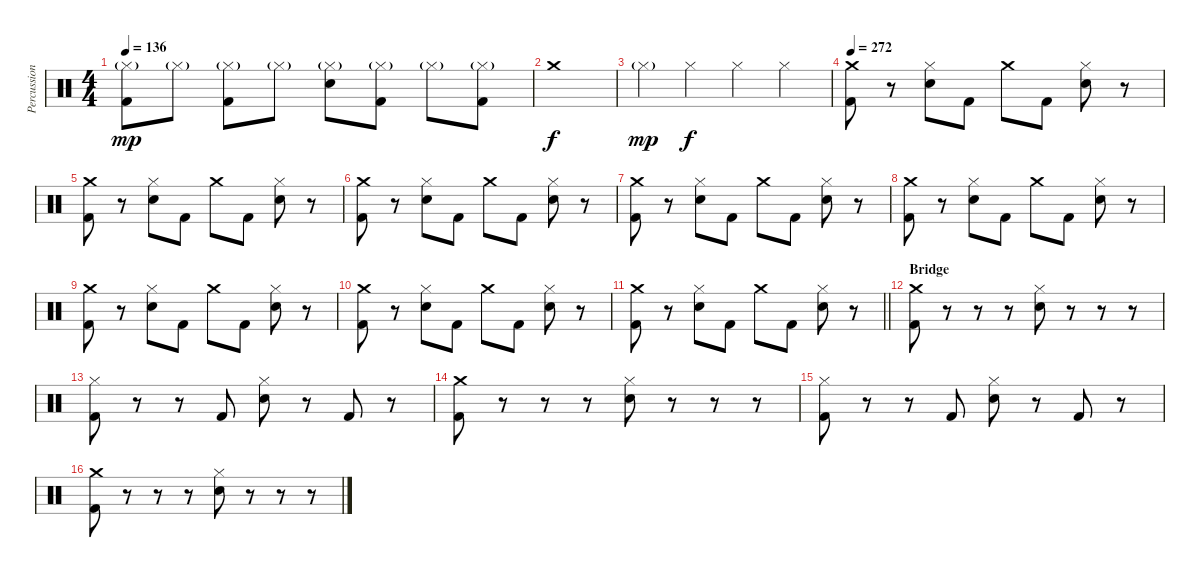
\track ("Percussion" "Percussion") {instrument percussion}
\staff {score}
\articulation defaults
\ts (4 4)
\tempo 136
\clef neutral
\ks c
("Hi-Hat (closed)"{g} "Kick (hit) 2").8{dy mp} "Hi-Hat (closed)"{g}.8 ("Hi-Hat (closed)"{g} "Kick (hit) 2").8 "Hi-Hat (closed)"{g}.8 ("Hi-Hat (closed)"{g} "Snare (hit) 2").8 ("Hi-Hat (closed)"{g} "Kick (hit) 2").8 "Hi-Hat (closed)"{g}.8 ("Hi-Hat (closed)"{g} "Kick (hit) 2").8 |
"Crash medium (hit)".1{dy f} |
"Hi-Hat (closed)"{g}.4{dy mp} "Hi-Hat (closed)".4{dy f} "Hi-Hat (closed)".4 "Hi-Hat (closed)".4 |
\tempo 272
("Crash medium (hit)" "Kick (hit) 2").8 r.8 ("Hi-Hat (closed)" "Electric Snare (hit)").8 "Kick (hit) 2".8 "Crash medium (hit)".8 "Kick (hit) 2".8 ("Hi-Hat (closed)" "Electric Snare (hit)").8 r.8 |
("Crash medium (hit)" "Kick (hit) 2").8 r.8 ("Hi-Hat (closed)" "Electric Snare (hit)").8 "Kick (hit) 2".8 "Crash medium (hit)".8 "Kick (hit) 2".8 ("Hi-Hat (closed)" "Electric Snare (hit)").8 r.8 |
("Crash medium (hit)" "Kick (hit) 2").8 r.8 ("Hi-Hat (closed)" "Electric Snare (hit)").8 "Kick (hit) 2".8 "Crash medium (hit)".8 "Kick (hit) 2".8 ("Hi-Hat (closed)" "Electric Snare (hit)").8 r.8 |
("Crash medium (hit)" "Kick (hit) 2").8 r.8 ("Hi-Hat (closed)" "Electric Snare (hit)").8 "Kick (hit) 2".8 "Crash medium (hit)".8 "Kick (hit) 2".8 ("Hi-Hat (closed)" "Electric Snare (hit)").8 r.8 |
("Crash medium (hit)" "Kick (hit) 2").8 r.8 ("Hi-Hat (closed)" "Electric Snare (hit)").8 "Kick (hit) 2".8 "Crash medium (hit)".8 "Kick (hit) 2".8 ("Hi-Hat (closed)" "Electric Snare (hit)").8 r.8 |
("Crash medium (hit)" "Kick (hit) 2").8 r.8 ("Hi-Hat (closed)" "Electric Snare (hit)").8 "Kick (hit) 2".8 "Crash medium (hit)".8 "Kick (hit) 2".8 ("Hi-Hat (closed)" "Electric Snare (hit)").8 r.8 |
("Crash medium (hit)" "Kick (hit) 2").8 r.8 ("Hi-Hat (closed)" "Electric Snare (hit)").8 "Kick (hit) 2".8 "Crash medium (hit)".8 "Kick (hit) 2".8 ("Hi-Hat (closed)" "Electric Snare (hit)").8 r.8 |
\barLineRight lightlight
("Crash medium (hit)" "Kick (hit) 2").8 r.8 ("Hi-Hat (closed)" "Electric Snare (hit)").8 "Kick (hit) 2".8 "Crash medium (hit)".8 "Kick (hit) 2".8 ("Hi-Hat (closed)" "Electric Snare (hit)").8 r.8 |
\section ("" "Bridge")
("Crash medium (hit)" "Kick (hit) 2").8 r.8 r.8 r.8 ("Hi-Hat (closed)" "Electric Snare (hit)").8 r.8 r.8 r.8 |
("Hi-Hat (closed)" "Kick (hit) 2").8 r.8 r.8 "Kick (hit) 2".8 ("Hi-Hat (closed)" "Electric Snare (hit)").8 r.8 "Kick (hit) 2".8 r.8 |
("Crash medium (hit)" "Kick (hit) 2").8 r.8 r.8 r.8 ("Hi-Hat (closed)" "Electric Snare (hit)").8 r.8 r.8 r.8 |
("Hi-Hat (closed)" "Kick (hit) 2").8 r.8 r.8 "Kick (hit) 2".8 ("Hi-Hat (closed)" "Electric Snare (hit)").8 r.8 "Kick (hit) 2".8 r.8 |
("Crash medium (hit)" "Kick (hit) 2").8 r.8 r.8 r.8 ("Hi-Hat (closed)" "Electric Snare (hit)").8 r.8 r.8 r.8
